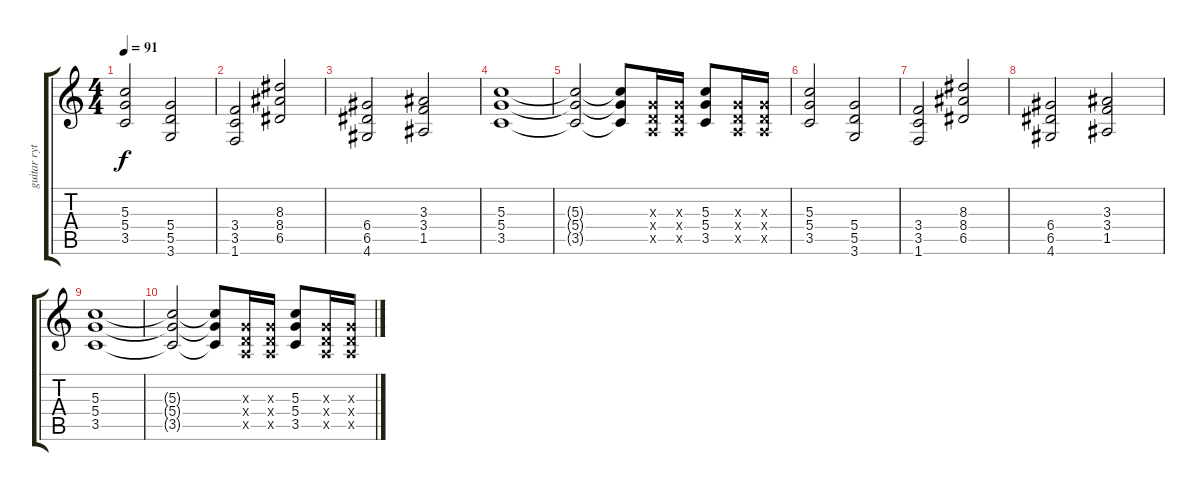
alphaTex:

\track ("guitar rythm" "guitar ryt") {instrument acousticguitarsteel}
\staff {score tabs}
\tuning (E4 B3 G3 D3 A2 E2) {hide}
\ts (4 4)
\tempo 91
\clef g2
\ks c
(5.3 5.4 3.5).2{dy f} (5.4 5.5 3.6).2 |
(3.4 3.5 1.6).2 (8.3 8.4 6.5).2 |
(6.4 6.5 4.6).2 (3.3 3.4 1.5).2 |
(5.3 5.4 3.5).1 |
(5.3{t} 5.4{t} 3.5{t}).2 (5.3{t} 5.4{t} 3.5{t}).8 (0.3{x} 0.4{x} 0.5{x}).16 (0.3{x} 0.4{x} 0.5{x}).16 (5.3 5.4 3.5).8 (0.3{x} 0.4{x} 0.5{x}).16 (0.3{x} 0.4{x} 0.5{x}).16 |
(5.3 5.4 3.5).2 (5.4 5.5 3.6).2 |
(3.4 3.5 1.6).2 (8.3 8.4 6.5).2 |
(6.4 6.5 4.6).2 (3.3 3.4 1.5).2 |
(5.3 5.4 3.5).1 |
(5.3{t} 5.4{t} 3.5{t}).2 (5.3{t} 5.4{t} 3.5{t}).8 (0.3{x} 0.4{x} 0.5{x}).16 (0.3{x} 0.4{x} 0.5{x}).16 (5.3 5.4 3.5).8 (0.3{x} 0.4{x} 0.5{x}).16 (0.3{x} 0.4{x} 0.5{x}).16
